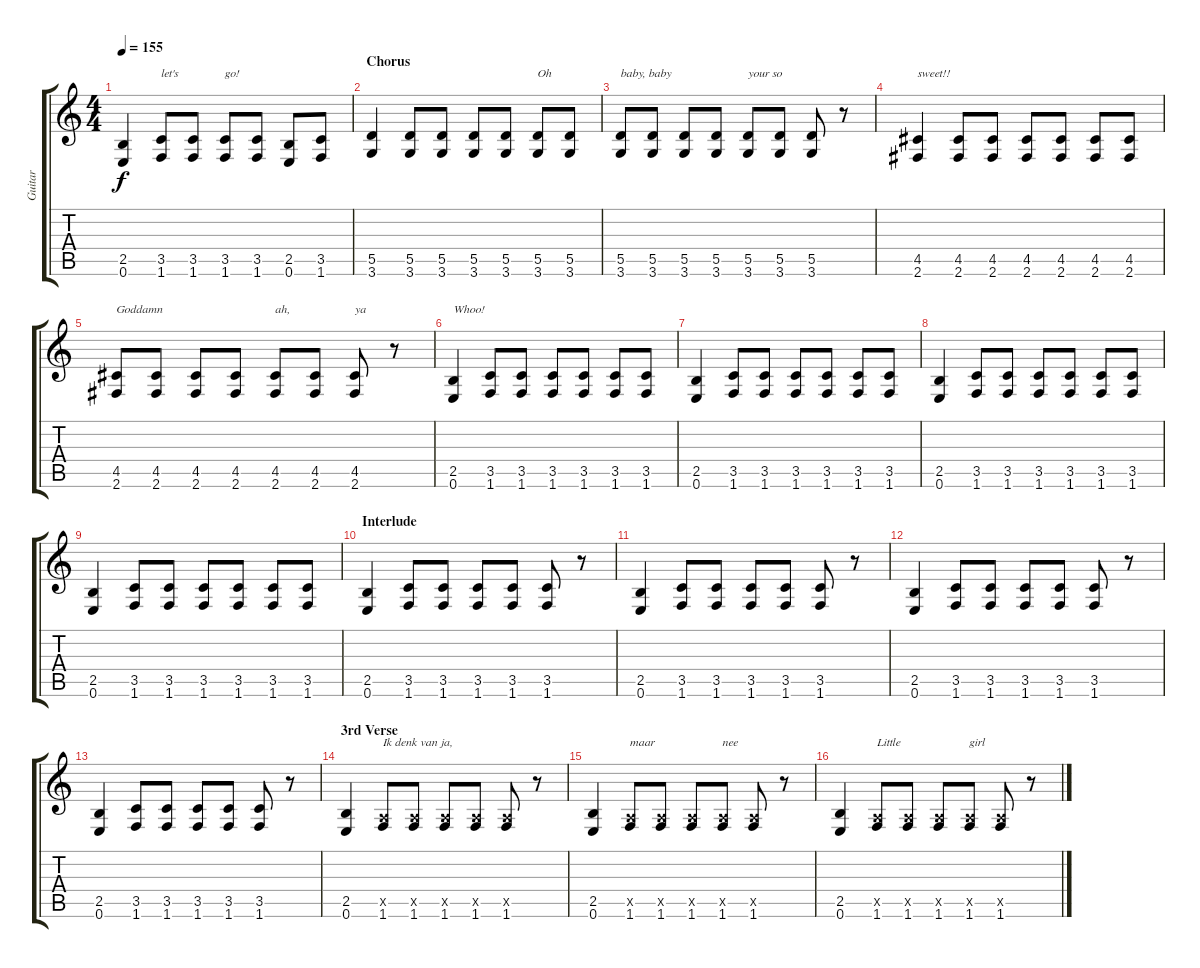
\track ("Guitar" "Guitar") {instrument distortionguitar}
\staff {score tabs}
\tuning (E4 B3 G3 D3 A2 E2) {hide}
\ts (4 4)
\tempo 155
\clef g2
\ks c
(2.5 0.6).4{dy f} (3.5 1.6).8{txt "let's "} (3.5 1.6).8 (3.5 1.6).8{txt "go!"} (3.5 1.6).8 (2.5 0.6).8 (3.5 1.6).8 |
\section ("" "Chorus")
(5.5 3.6).4 (5.5 3.6).8 (5.5 3.6).8 (5.5 3.6).8 (5.5 3.6).8 (5.5 3.6).8{txt "Oh"} (5.5 3.6).8 |
(5.5 3.6).8{txt "baby, baby"} (5.5 3.6).8 (5.5 3.6).8 (5.5 3.6).8 (5.5 3.6).8{txt "your so"} (5.5 3.6).8 (5.5 3.6).8 r.8 |
(4.5 2.6).4{txt "sweet!!"} (4.5 2.6).8 (4.5 2.6).8 (4.5 2.6).8 (4.5 2.6).8 (4.5 2.6).8 (4.5 2.6).8 |
(4.5 2.6).8{txt "Goddamn"} (4.5 2.6).8 (4.5 2.6).8 (4.5 2.6).8 (4.5 2.6).8{txt "ah,"} (4.5 2.6).8 (4.5 2.6).8{txt "ya"} r.8 |
(2.5 0.6).4{txt "Whoo!"} (3.5 1.6).8 (3.5 1.6).8 (3.5 1.6).8 (3.5 1.6).8 (3.5 1.6).8 (3.5 1.6).8 |
(2.5 0.6).4 (3.5 1.6).8 (3.5 1.6).8 (3.5 1.6).8 (3.5 1.6).8 (3.5 1.6).8 (3.5 1.6).8 |
(2.5 0.6).4 (3.5 1.6).8 (3.5 1.6).8 (3.5 1.6).8 (3.5 1.6).8 (3.5 1.6).8 (3.5 1.6).8 |
(2.5 0.6).4 (3.5 1.6).8 (3.5 1.6).8 (3.5 1.6).8 (3.5 1.6).8 (3.5 1.6).8 (3.5 1.6).8 |
\section ("" "Interlude")
(2.5 0.6).4 (3.5 1.6).8 (3.5 1.6).8 (3.5 1.6).8 (3.5 1.6).8 (3.5 1.6).8 r.8 |
(2.5 0.6).4 (3.5 1.6).8 (3.5 1.6).8 (3.5 1.6).8 (3.5 1.6).8 (3.5 1.6).8 r.8 |
(2.5 0.6).4 (3.5 1.6).8 (3.5 1.6).8 (3.5 1.6).8 (3.5 1.6).8 (3.5 1.6).8 r.8 |
(2.5 0.6).4 (3.5 1.6).8 (3.5 1.6).8 (3.5 1.6).8 (3.5 1.6).8 (3.5 1.6).8 r.8 |
\section ("" "3rd Verse")
(2.5 0.6).4 (0.5{x} 1.6).8{txt "Ik denk van ja,"} (0.5{x} 1.6).8 (0.5{x} 1.6).8 (0.5{x} 1.6).8 (0.5{x} 1.6).8 r.8 |
(2.5 0.6).4 (0.5{x} 1.6).8{txt "maar "} (0.5{x} 1.6).8 (0.5{x} 1.6).8 (0.5{x} 1.6).8{txt "nee"} (0.5{x} 1.6).8 r.8 |
(2.5 0.6).4 (0.5{x} 1.6).8{txt "Little "} (0.5{x} 1.6).8 (0.5{x} 1.6).8 (0.5{x} 1.6).8{txt "girl"} (0.5{x} 1.6).8 r.8
